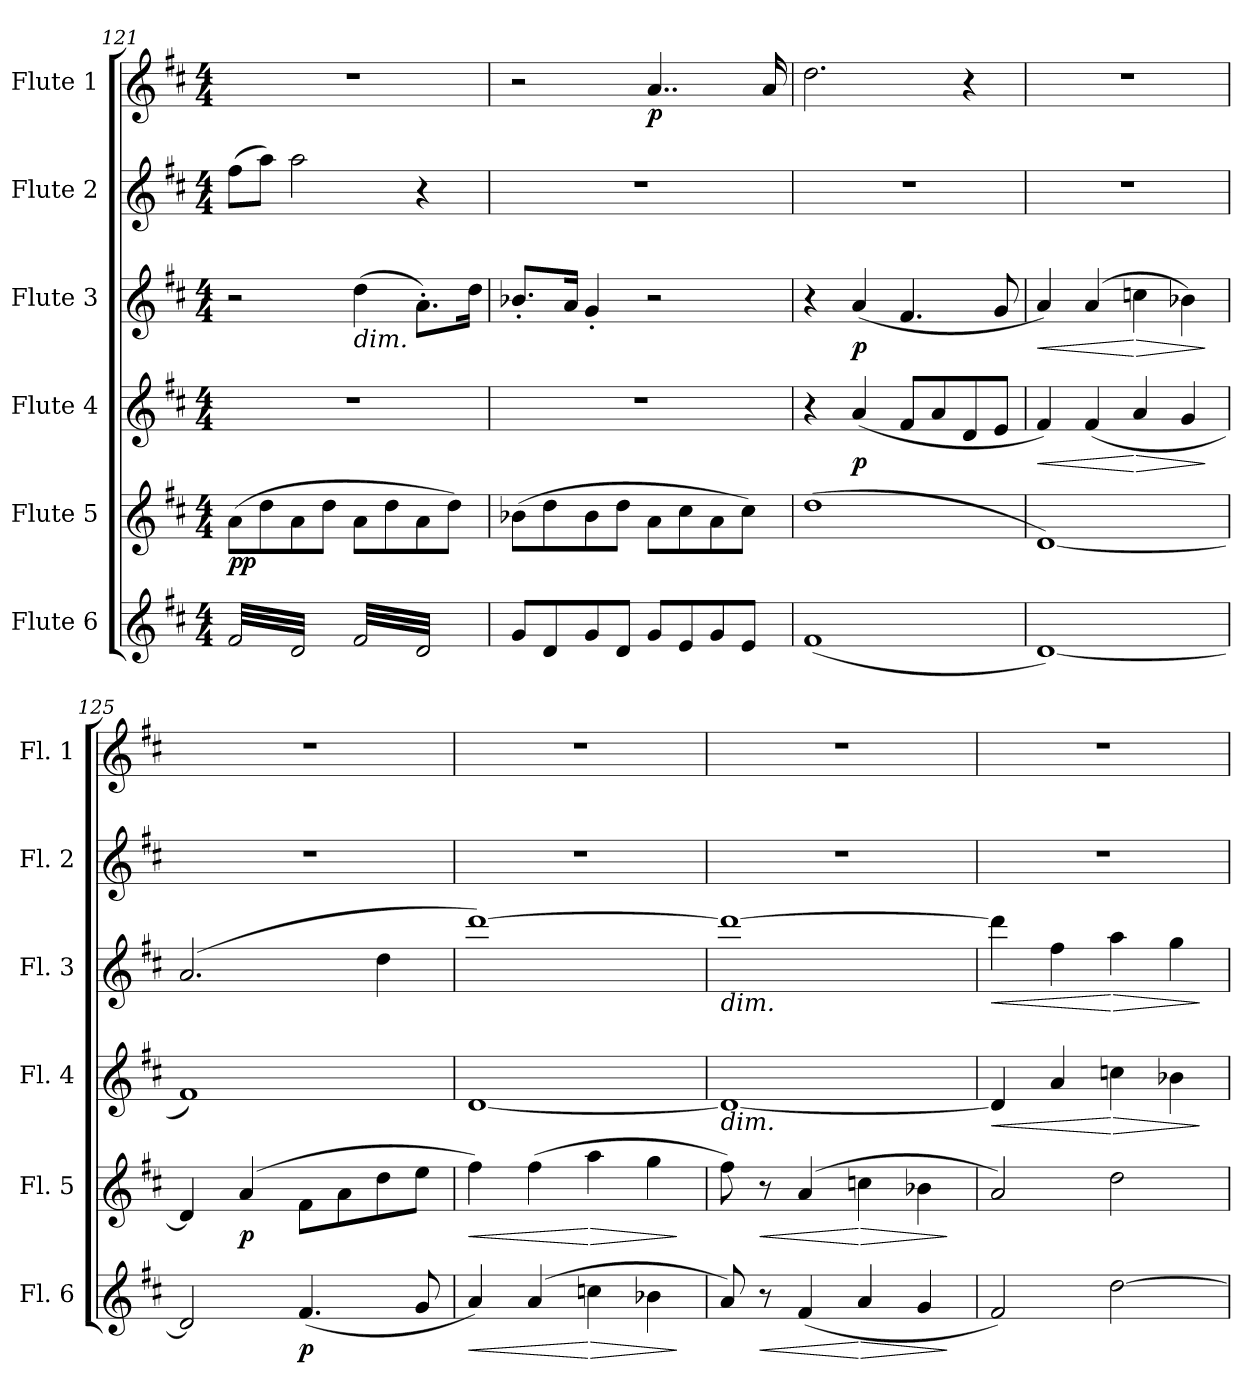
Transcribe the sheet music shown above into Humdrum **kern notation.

**kern	**dynam	**kern	**dynam	**kern	**dynam	**kern	**dynam	**kern	**kern	**dynam
*part6	*part6	*part5	*part5	*part4	*part4	*part3	*part3	*part2	*part1	*part1
*staff6	*staff6	*staff5	*staff5	*staff4	*staff4	*staff3	*staff3	*staff2	*staff1	*staff1
*I"Flute 6	*	*I"Flute 5	*	*I"Flute 4	*	*I"Flute 3	*	*I"Flute 2	*I"Flute 1	*
*I'Fl. 6	*	*I'Fl. 5	*	*I'Fl. 4	*	*I'Fl. 3	*	*I'Fl. 2	*I'Fl. 1	*
!!LO:PB:g=z
*clefG2	*	*clefG2	*	*clefG2	*	*clefG2	*	*clefG2	*clefG2	*
*k[f#c#]	*	*k[f#c#]	*	*k[f#c#]	*	*k[f#c#]	*	*k[f#c#]	*k[f#c#]	*
*M4/4	*	*M4/4	*	*M4/4	*	*M4/4	*	*M4/4	*M4/4	*
=121	=121	=121	=121	=121	=121	=121	=121	=121	=121	=121
!	!	!	!LO:DY:b	!	!	!	!	!	!	!
*tremolo	*	*	*	*	*	*	*	*	*	*
(<32f#/LLL	.	(>8a\L	pp	1r	.	2r	.	(>8ff#\L	1r	.
32d/	.	.	.	.	.	.	.	.	.	.
32f#/	.	.	.	.	.	.	.	.	.	.
32d/	.	.	.	.	.	.	.	.	.	.
32f#/	.	8dd\	.	.	.	.	.	8aa\J)	.	.
32d/	.	.	.	.	.	.	.	.	.	.
32f#/	.	.	.	.	.	.	.	.	.	.
32d/	.	.	.	.	.	.	.	.	.	.
32f#/	.	8a\	.	.	.	.	.	2aa\	.	.
32d/	.	.	.	.	.	.	.	.	.	.
32f#/	.	.	.	.	.	.	.	.	.	.
32d/	.	.	.	.	.	.	.	.	.	.
32f#/	.	8dd\J	.	.	.	.	.	.	.	.
32d/	.	.	.	.	.	.	.	.	.	.
32f#/	.	.	.	.	.	.	.	.	.	.
32d/JJJ	.	.	.	.	.	.	.	.	.	.
!	!	!	!	!	!	!LO:TX:b:i:t=dim.	!	!	!	!
32f#/LLL	.	8a\L	.	.	.	(>4dd\	.	.	.	.
32d/)	.	.	.	.	.	.	.	.	.	.
32f#/	.	.	.	.	.	.	.	.	.	.
32d/)	.	.	.	.	.	.	.	.	.	.
32f#/	.	8dd\	.	.	.	.	.	.	.	.
32d/)	.	.	.	.	.	.	.	.	.	.
32f#/	.	.	.	.	.	.	.	.	.	.
32d/)	.	.	.	.	.	.	.	.	.	.
32f#/	.	8a\	.	.	.	8.a'\L)	.	4r	.	.
32d/)	.	.	.	.	.	.	.	.	.	.
32f#/	.	.	.	.	.	.	.	.	.	.
32d/)	.	.	.	.	.	.	.	.	.	.
32f#/	.	8dd\J)	.	.	.	.	.	.	.	.
32d/)	.	.	.	.	.	.	.	.	.	.
32f#/	.	.	.	.	.	16dd\Jk	.	.	.	.
32d/)JJJ	.	.	.	.	.	.	.	.	.	.
*Xtremolo	*	*	*	*	*	*	*	*	*	*
=122	=122	=122	=122	=122	=122	=122	=122	=122	=122	=122
8g/L	.	(>8b-X\L	.	1r	.	8.b-X'/L	.	1r	2r	.
.	.	.	.	.	.	.	.	.	.	.
.	.	.	.	.	.	.	.	.	.	.
.	.	.	.	.	.	.	.	.	.	.
8d/	.	8dd\	.	.	.	.	.	.	.	.
.	.	.	.	.	.	.	.	.	.	.
.	.	.	.	.	.	16a/Jk	.	.	.	.
.	.	.	.	.	.	.	.	.	.	.
8g/	.	8b-\	.	.	.	4g'/	.	.	.	.
8d/J	.	8dd\J	.	.	.	.	.	.	.	.
!	!	!	!	!	!	!	!	!	!	!LO:DY:b
8g/L	.	8a\L	.	.	.	2r	.	.	4..a/	p
8e/	.	8cc#\	.	.	.	.	.	.	.	.
8g/	.	8a\	.	.	.	.	.	.	.	.
8e/J	.	8cc#\J)	.	.	.	.	.	.	.	.
.	.	.	.	.	.	.	.	.	16a/	.
=123	=123	=123	=123	=123	=123	=123	=123	=123	=123	=123
(<1f#	.	(>1dd	.	4r	.	4r	.	1r	2.dd\	.
!	!	!	!	!	!LO:DY:b	!	!LO:DY:b	!	!	!
.	.	.	.	(<4a/	p	(<4a/	p	.	.	.
.	.	.	.	8f#/L	.	4.f#/	.	.	.	.
.	.	.	.	8a/	.	.	.	.	.	.
.	.	.	.	8d/	.	.	.	.	4r	.
.	.	.	.	8e/J	.	8g/	.	.	.	.
=124	=124	=124	=124	=124	=124	=124	=124	=124	=124	=124
!	!	!	!	!	!LO:HP:b	!	!LO:HP:b	!	!	!
[1d)	.	[1d)	.	4f#/)	<	4a/)	<	1r	1r	.
.	.	.	.	(>4f#/	.	(>4a/	.	.	.	.
!	!	!	!	!	!LO:HP:n=1:b	!	!LO:HP:n=1:b	!	!	!
.	.	.	.	4a/	[ >	4ccn\	[ >	.	.	.
.	.	.	.	4g/	.	4b-X\)	.	.	.	.
.	.	.	.	.	]	.	]	.	.	.
=125	=125	=125	=125	=125	=125	=125	=125	=125	=125	=125
2d/]	.	4d/]	.	1f#)	.	(>2.a/	.	1r	1r	.
!	!	!	!LO:DY:b	!	!	!	!	!	!	!
.	.	(>4a/	p	.	.	.	.	.	.	.
!	!LO:DY:b	!	!	!	!	!	!	!	!	!
(<4.f#/	p	8f#\L	.	.	.	.	.	.	.	.
.	.	8a\	.	.	.	.	.	.	.	.
.	.	8dd\	.	.	.	4dd\	.	.	.	.
8g/	.	8ee\J	.	.	.	.	.	.	.	.
=126	=126	=126	=126	=126	=126	=126	=126	=126	=126	=126
!	!LO:HP:b	!	!LO:HP:b	!	!	!	!	!	!	!
4a/)	<	4ff#\)	<	[1d	.	[1ddd)	.	1r	1r	.
(>4a/	.	(>4ff#\	.	.	.	.	.	.	.	.
!	!LO:HP:n=1:b	!	!LO:HP:n=1:b	!	!	!	!	!	!	!
4ccn\	[ >	4aa\	[ >	.	.	.	.	.	.	.
4b-X\	.	4gg\	.	.	.	.	.	.	.	.
.	]	.	]	.	.	.	.	.	.	.
!!LO:LB:g=z
=127	=127	=127	=127	=127	=127	=127	=127	=127	=127	=127
!	!	!	!	!	!	!LO:TX:b:i:t=dim.	!	!	!	!
!	!	!	!	!LO:TX:b:i:t=dim.	!	!	!	!	!	!
8a/)	.	8ff#\)	.	1d_	.	1ddd_	.	1r	1r	.
!	!LO:HP:b	!	!LO:HP:b	!	!	!	!	!	!	!
8r	<	8r	<	.	.	.	.	.	.	.
(<4f#/	.	(>4a/	.	.	.	.	.	.	.	.
!	!LO:HP:n=1:b	!	!LO:HP:n=1:b	!	!	!	!	!	!	!
4a/	[ >	4ccn\	[ >	.	.	.	.	.	.	.
4g/	.	4b-X\	.	.	.	.	.	.	.	.
.	]	.	]	.	.	.	.	.	.	.
=128	=128	=128	=128	=128	=128	=128	=128	=128	=128	=128
!	!	!	!	!	!LO:HP:b	!	!LO:HP:b	!	!	!
2f#/)	.	2a/)	.	4d/]	<	4ddd\]	<	1r	1r	.
.	.	.	.	4a/	.	4ff#\	.	.	.	.
!	!	!	!	!	!LO:HP:n=1:b	!	!LO:HP:n=1:b	!	!	!
[2dd\	.	2dd\	.	4ccn\	[ >	4aa\	[ >	.	.	.
.	.	.	.	4b-X\	.	4gg\	.	.	.	.
.	.	.	.	.	]	.	]	.	.	.
=	=	=	=	=	=	=	=	=	=	=
*-	*-	*-	*-	*-	*-	*-	*-	*-	*-	*-
